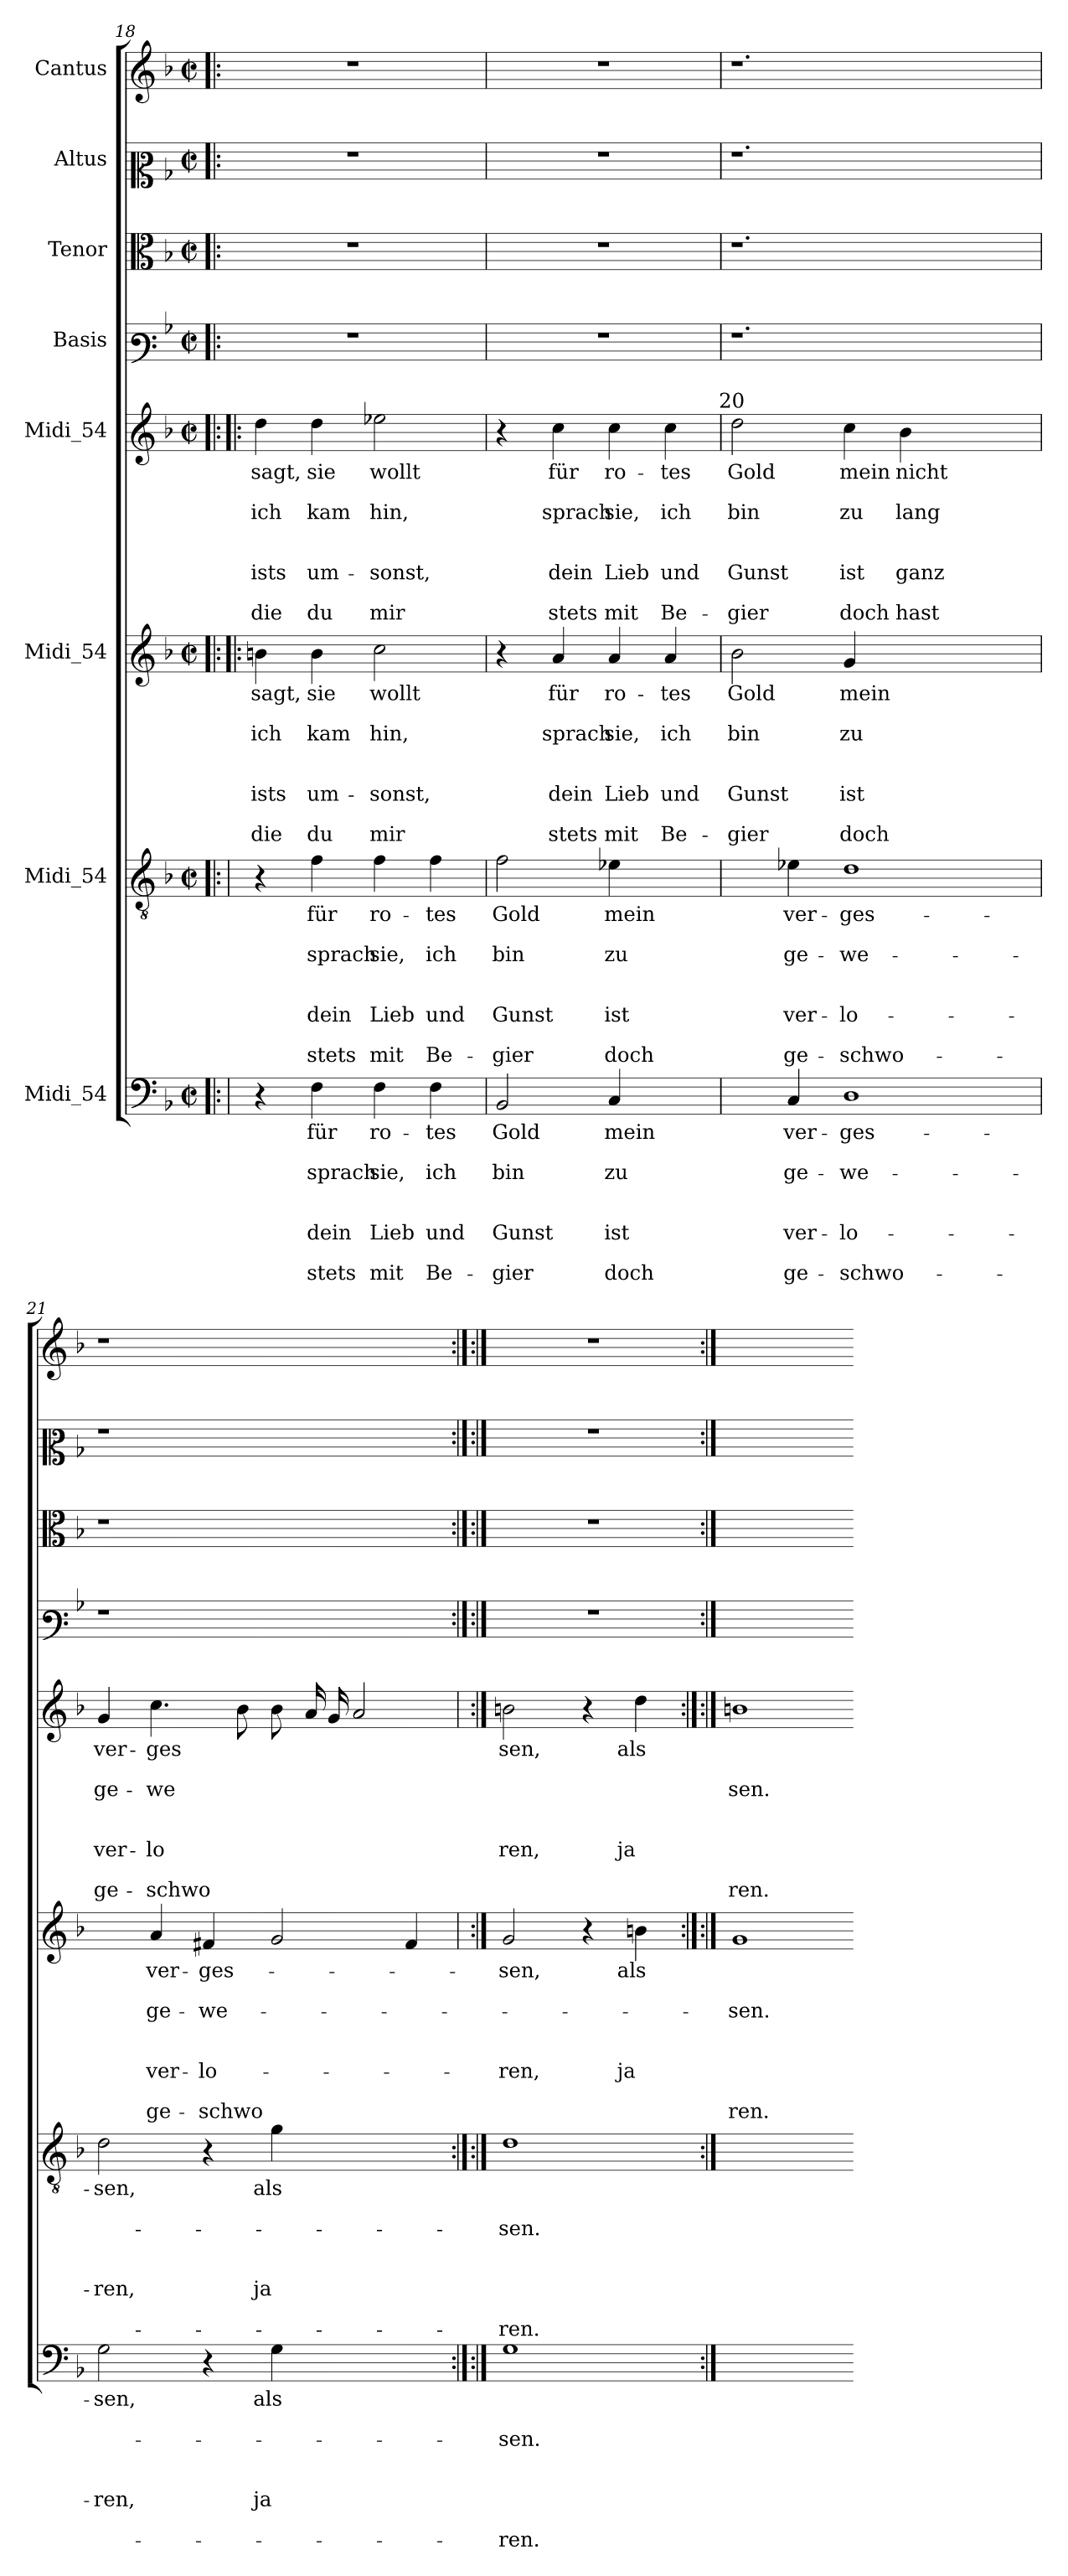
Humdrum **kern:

**kern	**text	**text	**text	**text	**text	**text	**text	**text	**kern	**text	**text	**text	**text	**text	**text	**text	**text	**kern	**text	**text	**text	**text	**text	**text	**text	**text	**kern	**text	**text	**text	**text	**text	**text	**text	**text	**kern	**kern	**kern	**kern
*part8	*part8	*part8	*part8	*part8	*part8	*part8	*part8	*part8	*part7	*part7	*part7	*part7	*part7	*part7	*part7	*part7	*part7	*part6	*part6	*part6	*part6	*part6	*part6	*part6	*part6	*part6	*part5	*part5	*part5	*part5	*part5	*part5	*part5	*part5	*part5	*part4	*part3	*part2	*part1
*staff8	*staff8	*staff8	*staff8	*staff8	*staff8	*staff8	*staff8	*staff8	*staff7	*staff7	*staff7	*staff7	*staff7	*staff7	*staff7	*staff7	*staff7	*staff6	*staff6	*staff6	*staff6	*staff6	*staff6	*staff6	*staff6	*staff6	*staff5	*staff5	*staff5	*staff5	*staff5	*staff5	*staff5	*staff5	*staff5	*staff4	*staff3	*staff2	*staff1
*I"Midi_54	*	*	*	*	*	*	*	*	*I"Midi_54	*	*	*	*	*	*	*	*	*I"Midi_54	*	*	*	*	*	*	*	*	*I"Midi_54	*	*	*	*	*	*	*	*	*I"Basis	*I"Tenor	*I"Altus	*I"Cantus
!!LO:LB:g=z
*clefF4	*	*	*	*	*	*	*	*	*clefGv2	*	*	*	*	*	*	*	*	*clefG2	*	*	*	*	*	*	*	*	*clefG2	*	*	*	*	*	*	*	*	*clefF3	*clefC3	*clefC2	*clefG2
*k[b-]	*	*	*	*	*	*	*	*	*k[b-]	*	*	*	*	*	*	*	*	*k[b-]	*	*	*	*	*	*	*	*	*k[b-]	*	*	*	*	*	*	*	*	*k[b-]	*k[b-]	*k[b-]	*k[b-]
*F:	*	*	*	*	*	*	*	*	*F:	*	*	*	*	*	*	*	*	*F:	*	*	*	*	*	*	*	*	*F:	*	*	*	*	*	*	*	*	*F:	*F:	*F:	*F:
*M2/2	*	*	*	*	*	*	*	*	*M2/2	*	*	*	*	*	*	*	*	*M2/2	*	*	*	*	*	*	*	*	*M2/2	*	*	*	*	*	*	*	*	*M2/2	*M2/2	*M2/2	*M2/2
*met(c|)	*	*	*	*	*	*	*	*	*met(c|)	*	*	*	*	*	*	*	*	*met(c|)	*	*	*	*	*	*	*	*	*met(c|)	*	*	*	*	*	*	*	*	*met(c|)	*met(c|)	*met(c|)	*met(c|)
=18	=18	=18	=18	=18	=18	=18	=18	=18	=18	=18	=18	=18	=18	=18	=18	=18	=18	=18!|:	=18	=18	=18	=18	=18	=18	=18	=18	=18!|:	=18	=18	=18	=18	=18	=18	=18	=18	=18	=18	=18	=18
!	!	!	!	!	!	!	!	!	!	!	!	!	!	!	!	!	!	!	!LO:LY:b	!	!LO:LY:b	!	!	!LO:LY:b	!	!LO:LY:b	!	!LO:LY:b	!	!LO:LY:b	!	!	!LO:LY:b	!	!LO:LY:b	!	!	!	!
4r	.	.	.	.	.	.	.	.	4r	.	.	.	.	.	.	.	.	4bn	sagt,	.	ich	.	.	ists	.	die	4dd	sagt,	.	ich	.	.	ists	.	die	1r	1r	1r	1r
!	!LO:LY:b	!	!LO:LY:b	!	!	!LO:LY:b	!	!LO:LY:b	!	!LO:LY:b	!	!LO:LY:b	!	!	!LO:LY:b	!	!LO:LY:b	!	!LO:LY:b	!	!LO:LY:b	!	!	!LO:LY:b	!	!LO:LY:b	!	!LO:LY:b	!	!LO:LY:b	!	!	!LO:LY:b	!	!LO:LY:b	!	!	!	!
4F	für	.	sprach	.	.	dein	.	stets	4f	für	.	sprach	.	.	dein	.	stets	4b	sie	.	kam	.	.	um-	.	-du	4dd	sie	.	kam	.	.	um-	.	-du	.	.	.	.
!	!LO:LY:b	!	!LO:LY:b	!	!	!LO:LY:b	!	!LO:LY:b	!	!LO:LY:b	!	!LO:LY:b	!	!	!LO:LY:b	!	!LO:LY:b	!	!LO:LY:b	!	!LO:LY:b	!	!	!LO:LY:b	!	!LO:LY:b	!	!LO:LY:b	!	!LO:LY:b	!	!	!LO:LY:b	!	!LO:LY:b	!	!	!	!
4F	ro-	.	-sie,	.	.	Lieb	.	mit	4f	ro-	.	-sie,	.	.	Lieb	.	mit	2cc	wollt	.	hin,	.	.	sonst,	.	mir	2ee-X	wollt	.	hin,	.	.	sonst,	.	mir	.	.	.	.
!	!LO:LY:b	!	!LO:LY:b	!	!	!LO:LY:b	!	!LO:LY:b	!	!LO:LY:b	!	!LO:LY:b	!	!	!LO:LY:b	!	!LO:LY:b	!	!	!	!	!	!	!	!	!	!	!	!	!	!	!	!	!	!	!	!	!	!
4F	tes	.	ich	.	.	und	.	Be-	4f	tes	.	ich	.	.	und	.	Be-	.	.	.	.	.	.	.	.	.	.	.	.	.	.	.	.	.	.	.	.	.	.
=19	=19	=19	=19	=19	=19	=19	=19	=19	=19	=19	=19	=19	=19	=19	=19	=19	=19	=19	=19	=19	=19	=19	=19	=19	=19	=19	=19	=19	=19	=19	=19	=19	=19	=19	=19	=19	=19	=19	=19
!	!LO:LY:b	!	!LO:LY:b	!	!	!LO:LY:b	!	!LO:LY:b	!	!LO:LY:b	!	!LO:LY:b	!	!	!LO:LY:b	!	!LO:LY:b	!	!	!	!	!	!	!	!	!	!	!	!	!	!	!	!	!	!	!	!	!	!
2BB-	-Gold	.	bin	.	.	Gunst	.	gier	2f	-Gold	.	bin	.	.	Gunst	.	gier	4r	.	.	.	.	.	.	.	.	4r	.	.	.	.	.	.	.	.	1r	1r	1r	1r
!	!	!	!	!	!	!	!	!	!	!	!	!	!	!	!	!	!	!	!LO:LY:b	!	!LO:LY:b	!	!	!LO:LY:b	!	!LO:LY:b	!	!LO:LY:b	!	!LO:LY:b	!	!	!LO:LY:b	!	!LO:LY:b	!	!	!	!
.	.	.	.	.	.	.	.	.	.	.	.	.	.	.	.	.	.	4a	für	.	sprach	.	.	dein	.	stets	4cc	für	.	sprach	.	.	dein	.	stets	.	.	.	.
!	!LO:LY:b	!	!LO:LY:b	!	!	!LO:LY:b	!	!LO:LY:b	!	!LO:LY:b	!	!LO:LY:b	!	!	!LO:LY:b	!	!LO:LY:b	!	!LO:LY:b	!	!LO:LY:b	!	!	!LO:LY:b	!	!LO:LY:b	!	!LO:LY:b	!	!LO:LY:b	!	!	!LO:LY:b	!	!LO:LY:b	!	!	!	!
4C	mein	.	zu	.	.	ist	.	doch	4e-X	mein	.	zu	.	.	ist	.	doch	4a	ro-	.	-sie,	.	.	Lieb	.	mit	4cc	ro-	.	-sie,	.	.	Lieb	.	mit	.	.	.	.
!	!LO:LY:b	!	!LO:LY:b	!	!	!LO:LY:b	!	!LO:LY:b	!	!LO:LY:b	!	!LO:LY:b	!	!	!LO:LY:b	!	!LO:LY:b	!	!LO:LY:b	!	!LO:LY:b	!	!	!LO:LY:b	!	!LO:LY:b	!	!LO:LY:b	!	!LO:LY:b	!	!	!LO:LY:b	!	!LO:LY:b	!	!	!	!
[4E-Xyy	nicht	.	lang	.	.	ganz	.	hast	[4e-yy	nicht	.	lang	.	.	ganz	.	hast	4a	tes	.	ich	.	.	und	.	Be-	4cc	tes	.	ich	.	.	und	.	Be-	.	.	.	.
=20	=20	=20	=20	=20	=20	=20	=20	=20	=20	=20	=20	=20	=20	=20	=20	=20	=20	=20	=20	=20	=20	=20	=20	=20	=20	=20	=20	=20	=20	=20	=20	=20	=20	=20	=20	=20	=20	=20	=20
!	!	!	!	!	!	!	!	!	!	!	!	!	!	!	!	!	!	!	!	!	!	!	!	!	!	!	!LO:TX:a:cj:t=20	!	!	!	!	!	!	!	!	!	!	!	!
!	!	!	!	!	!	!	!	!	!	!	!	!	!	!	!	!	!	!	!LO:LY:b	!	!LO:LY:b	!	!	!LO:LY:b	!	!LO:LY:b	!	!LO:LY:b	!	!LO:LY:b	!	!	!LO:LY:b	!	!LO:LY:b	!	!	!	!
4E-yy]	.	.	.	.	.	.	.	.	4e-yy]	.	.	.	.	.	.	.	.	2b-	-Gold	.	bin	.	.	Gunst	.	gier	2dd	-Gold	.	bin	.	.	Gunst	.	gier	1.r	1.r	1.r	1.r
!	!LO:LY:b	!	!LO:LY:b	!	!	!LO:LY:b	!	!LO:LY:b	!	!LO:LY:b	!	!LO:LY:b	!	!	!LO:LY:b	!	!LO:LY:b	!	!	!	!	!	!	!	!	!	!	!	!	!	!	!	!	!	!	!	!	!	!
4C	ver-	.	-ge-	.	.	-ver-	.	-ge-	4e-	ver-	.	-ge-	.	.	-ver-	.	-ge-	.	.	.	.	.	.	.	.	.	.	.	.	.	.	.	.	.	.	.	.	.	.
!	!LO:LY:b	!	!LO:LY:b	!	!	!LO:LY:b	!	!LO:LY:b	!	!LO:LY:b	!	!LO:LY:b	!	!	!LO:LY:b	!	!LO:LY:b	!	!LO:LY:b	!	!LO:LY:b	!	!	!LO:LY:b	!	!LO:LY:b	!	!LO:LY:b	!	!LO:LY:b	!	!	!LO:LY:b	!	!LO:LY:b	!	!	!	!
1D	-ges-	.	-we-	.	.	-lo-	.	-schwo-	1d	-ges-	.	-we-	.	.	-lo-	.	-schwo-	4g	mein	.	zu	.	.	ist	.	doch	4cc	mein	.	zu	.	.	ist	.	doch	.	.	.	.
!	!	!	!	!	!	!	!	!	!	!	!	!	!	!	!	!	!	!	!LO:LY:b	!	!LO:LY:b	!	!	!LO:LY:b	!	!LO:LY:b	!	!LO:LY:b	!	!LO:LY:b	!	!	!LO:LY:b	!	!LO:LY:b	!	!	!	!
.	.	.	.	.	.	.	.	.	.	.	.	.	.	.	.	.	.	[4gyy	nicht	.	lang	.	.	ganz	.	hast	4b-	nicht	.	lang	.	.	ganz	.	hast	.	.	.	.
.	.	.	.	.	.	.	.	.	.	.	.	.	.	.	.	.	.	2ryy	.	.	.	.	.	.	.	.	2ryy	.	.	.	.	.	.	.	.	.	.	.	.
=21	=21	=21	=21	=21	=21	=21	=21	=21	=21	=21	=21	=21	=21	=21	=21	=21	=21	=21	=21	=21	=21	=21	=21	=21	=21	=21	=21	=21	=21	=21	=21	=21	=21	=21	=21	=21	=21	=21	=21
!	!LO:LY:b	!	!	!	!	!LO:LY:b	!	!	!	!LO:LY:b	!	!	!	!	!LO:LY:b	!	!	!	!	!	!	!	!	!	!	!	!	!LO:LY:b	!	!LO:LY:b	!	!	!LO:LY:b	!	!LO:LY:b	!	!	!	!
2G	-sen,	.	.	.	.	ren,	.	.	2d	-sen,	.	.	.	.	ren,	.	.	4gyy]	.	.	.	.	.	.	.	.	4g	ver-	.	-ge-	.	.	-ver-	.	-ge-	1r	1r	1r	1r
!	!	!	!	!	!	!	!	!	!	!	!	!	!	!	!	!	!	!	!LO:LY:b	!	!LO:LY:b	!	!	!LO:LY:b	!	!LO:LY:b	!	!LO:LY:b	!	!LO:LY:b	!	!	!LO:LY:b	!	!LO:LY:b	!	!	!	!
.	.	.	.	.	.	.	.	.	.	.	.	.	.	.	.	.	.	4a	ver-	.	-ge-	.	.	-ver-	.	-ge-	4.cc	-ges	.	we	.	.	lo	.	schwo	.	.	.	.
!	!	!	!	!	!	!	!	!	!	!	!	!	!	!	!	!	!	!	!LO:LY:b	!	!LO:LY:b	!	!	!LO:LY:b	!	!LO:LY:b	!	!	!	!	!	!	!	!	!	!	!	!	!
4r	.	.	.	.	.	.	.	.	4r	.	.	.	.	.	.	.	.	4f#X	-ges-	.	-we-	.	.	-lo-	.	-schwo	.	.	.	.	.	.	.	.	.	.	.	.	.
.	.	.	.	.	.	.	.	.	.	.	.	.	.	.	.	.	.	.	.	.	.	.	.	.	.	.	8b-	.	.	.	.	.	.	.	.	.	.	.	.
!	!LO:LY:b	!	!	!	!	!LO:LY:b	!	!	!	!LO:LY:b	!	!	!	!	!LO:LY:b	!	!	!	!	!	!	!	!	!	!	!	!	!	!	!	!	!	!	!	!	!	!	!	!
4G	als	.	.	.	.	ja	.	.	4g	als	.	.	.	.	ja	.	.	2g	.	.	.	.	.	.	.	.	8b-	.	.	.	.	.	.	.	.	.	.	.	.
.	.	.	.	.	.	.	.	.	.	.	.	.	.	.	.	.	.	.	.	.	.	.	.	.	.	.	16a	.	.	.	.	.	.	.	.	.	.	.	.
.	.	.	.	.	.	.	.	.	.	.	.	.	.	.	.	.	.	.	.	.	.	.	.	.	.	.	16g	.	.	.	.	.	.	.	.	.	.	.	.
2ryy	.	.	.	.	.	.	.	.	2ryy	.	.	.	.	.	.	.	.	.	.	.	.	.	.	.	.	.	2a	.	.	.	.	.	.	.	.	2ryy	2ryy	2ryy	2ryy
.	.	.	.	.	.	.	.	.	.	.	.	.	.	.	.	.	.	4f#	.	.	.	.	.	.	.	.	.	.	.	.	.	.	.	.	.	.	.	.	.
=22:|!	=22:|!	=22:|!	=22:|!	=22:|!	=22:|!	=22:|!	=22:|!	=22:|!	=22:|!	=22:|!	=22:|!	=22:|!	=22:|!	=22:|!	=22:|!	=22:|!	=22:|!	=22	=22:|!	=22:|!	=22:|!	=22:|!	=22:|!	=22:|!	=22:|!	=22:|!	=22	=22:|!	=22:|!	=22:|!	=22:|!	=22:|!	=22:|!	=22:|!	=22:|!	=22:|!	=22:|!	=22:|!	=22:|!
!	!	!	!LO:LY:b	!	!	!	!	!LO:LY:b	!	!	!	!LO:LY:b	!	!	!	!	!LO:LY:b	!	!LO:LY:b	!	!	!	!	!LO:LY:b	!	!	!	!LO:LY:b	!	!	!	!	!LO:LY:b	!	!	!	!	!	!
1G	.	.	sen.	.	.	.	.	ren.	1d	.	.	sen.	.	.	.	.	ren.	2g	sen,	.	.	.	.	ren,	.	.	2bn	sen,	.	.	.	.	ren,	.	.	1r	1r	1r	1r
.	.	.	.	.	.	.	.	.	.	.	.	.	.	.	.	.	.	4r	.	.	.	.	.	.	.	.	4r	.	.	.	.	.	.	.	.	.	.	.	.
!	!	!	!	!	!	!	!	!	!	!	!	!	!	!	!	!	!	!	!LO:LY:b	!	!	!	!	!LO:LY:b	!	!	!	!LO:LY:b	!	!	!	!	!LO:LY:b	!	!	!	!	!	!
.	.	.	.	.	.	.	.	.	.	.	.	.	.	.	.	.	.	4bn	als	.	.	.	.	ja	.	.	4dd	als	.	.	.	.	ja	.	.	.	.	.	.
=-	==	==	==	==	==	==	==	==	=-	==	==	==	==	==	==	==	==	=:|!	==	==	==	==	==	==	==	==	=:|!	==	==	==	==	==	==	==	==	==	==	==	==
!	!	!	!	!	!	!	!	!	!	!	!	!	!	!	!	!	!	!	!	!	!LO:LY:b	!	!	!	!	!LO:LY:b	!	!	!	!LO:LY:b	!	!	!	!	!LO:LY:b	!	!	!	!
1ryy	.	.	.	.	.	.	.	.	1ryy	.	.	.	.	.	.	.	.	1g	.	.	sen.	.	.	.	.	ren.	1bn	.	.	sen.	.	.	.	.	ren.	1ryy	1ryy	1ryy	1ryy
=	=	=	=	=	=	=	=	=	=	=	=	=	=	=	=	=	=	=-	=	=	=	=	=	=	=	=	=-	=	=	=	=	=	=	=	=	=	=	=	=
*-	*-	*-	*-	*-	*-	*-	*-	*-	*-	*-	*-	*-	*-	*-	*-	*-	*-	*-	*-	*-	*-	*-	*-	*-	*-	*-	*-	*-	*-	*-	*-	*-	*-	*-	*-	*-	*-	*-	*-
